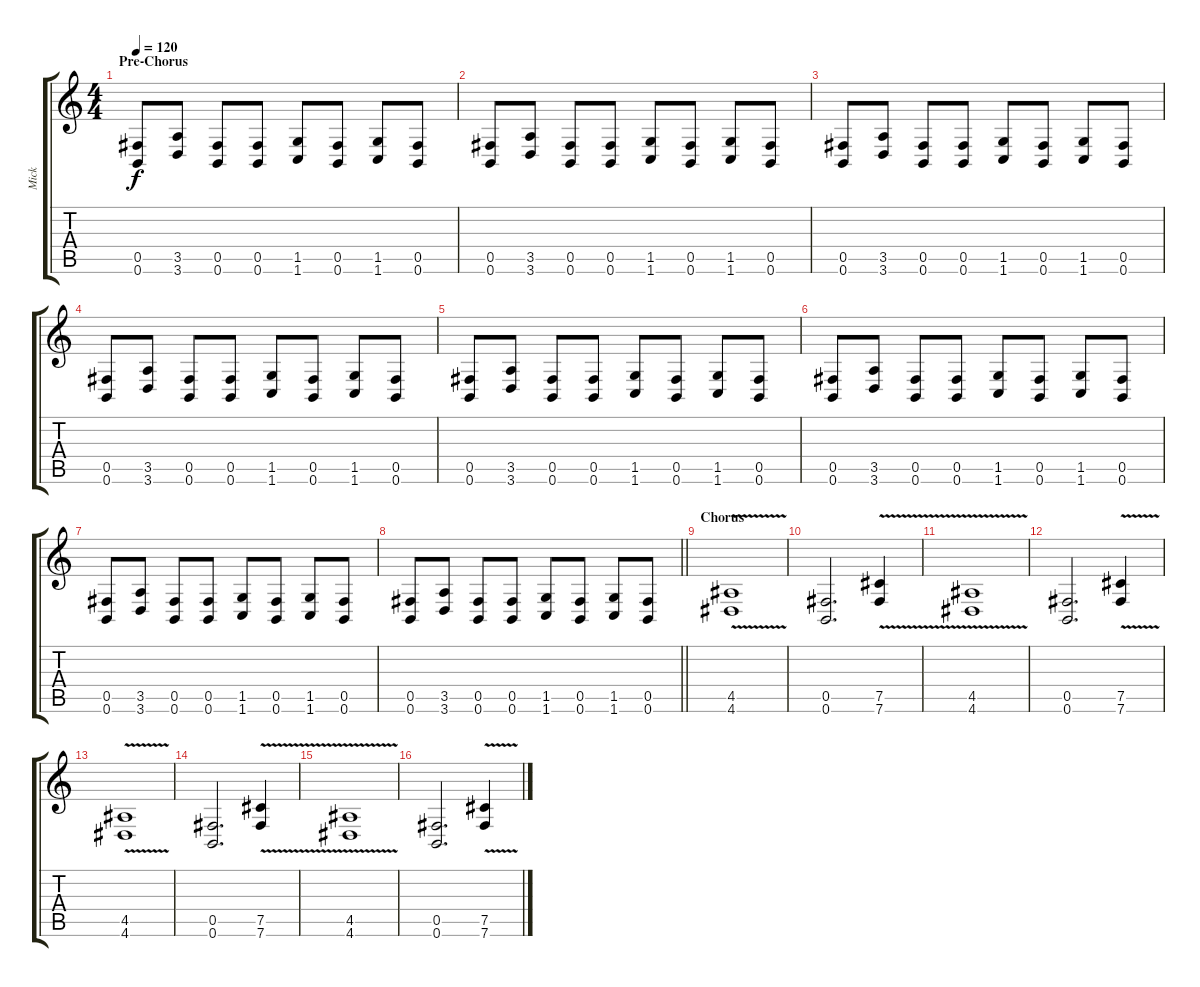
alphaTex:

\track ("Mick" "Mick") {instrument distortionguitar}
\staff {score tabs}
\tuning (Db4 Ab3 E3 B2 Gb2 B1) {hide}
\ts (4 4)
\section ("" "Pre-Chorus")
\tempo 120
\clef g2
\ks c
(0.5 0.6).8{dy f} (3.5 3.6).8 (0.5 0.6).8 (0.5 0.6).8 (1.5 1.6).8 (0.5 0.6).8 (1.5 1.6).8 (0.5 0.6).8 |
(0.5 0.6).8 (3.5 3.6).8 (0.5 0.6).8 (0.5 0.6).8 (1.5 1.6).8 (0.5 0.6).8 (1.5 1.6).8 (0.5 0.6).8 |
(0.5 0.6).8 (3.5 3.6).8 (0.5 0.6).8 (0.5 0.6).8 (1.5 1.6).8 (0.5 0.6).8 (1.5 1.6).8 (0.5 0.6).8 |
(0.5 0.6).8 (3.5 3.6).8 (0.5 0.6).8 (0.5 0.6).8 (1.5 1.6).8 (0.5 0.6).8 (1.5 1.6).8 (0.5 0.6).8 |
(0.5 0.6).8 (3.5 3.6).8 (0.5 0.6).8 (0.5 0.6).8 (1.5 1.6).8 (0.5 0.6).8 (1.5 1.6).8 (0.5 0.6).8 |
(0.5 0.6).8 (3.5 3.6).8 (0.5 0.6).8 (0.5 0.6).8 (1.5 1.6).8 (0.5 0.6).8 (1.5 1.6).8 (0.5 0.6).8 |
(0.5 0.6).8 (3.5 3.6).8 (0.5 0.6).8 (0.5 0.6).8 (1.5 1.6).8 (0.5 0.6).8 (1.5 1.6).8 (0.5 0.6).8 |
\barLineRight lightlight
(0.5 0.6).8 (3.5 3.6).8 (0.5 0.6).8 (0.5 0.6).8 (1.5 1.6).8 (0.5 0.6).8 (1.5 1.6).8 (0.5 0.6).8 |
\section ("" "Chorus")
(4.5{v} 4.6{v}).1 |
(0.5 0.6).2{d} (7.5{v} 7.6{v}).4 |
(4.5{v} 4.6{v}).1 |
(0.5 0.6).2{d} (7.5{v} 7.6{v}).4 |
(4.5{v} 4.6{v}).1 |
(0.5 0.6).2{d} (7.5{v} 7.6{v}).4 |
(4.5{v} 4.6{v}).1 |
(0.5 0.6).2{d} (7.5{v} 7.6{v}).4
